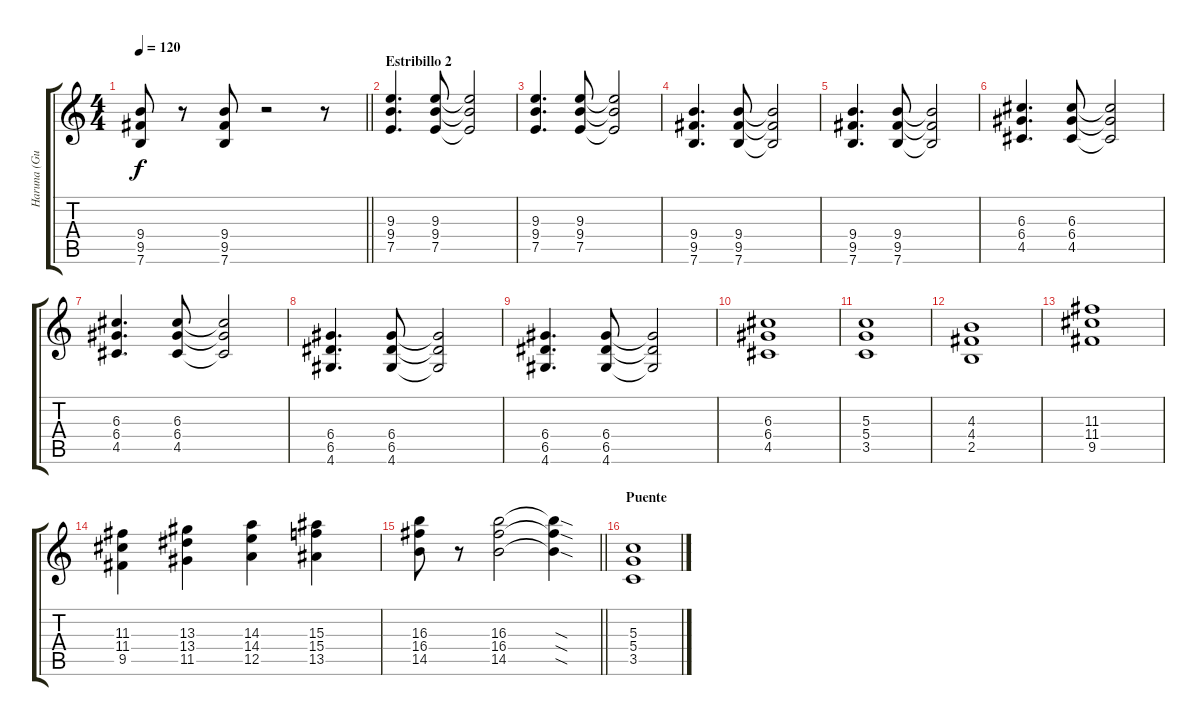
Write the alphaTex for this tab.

\track ("Haruna (Guitar)" "Haruna (Gu") {instrument overdrivenguitar}
\staff {score tabs}
\tuning (E4 B3 G3 D3 A2 E2) {hide}
\ts (4 4)
\tempo 120
\clef g2
\barLineRight lightlight
\ks c
(9.4 9.5 7.6).8{dy f} r.8 (9.4 9.5 7.6).8 r.2 r.8 |
\section ("" "Estribillo 2")
(9.3 9.4 7.5).4{d} (9.3 9.4 7.5).8 (9.3{t} 9.4{t} 7.5{t}).2 |
(9.3 9.4 7.5).4{d} (9.3 9.4 7.5).8 (9.3{t} 9.4{t} 7.5{t}).2 |
(9.4 9.5 7.6).4{d} (9.4 9.5 7.6).8 (9.4{t} 9.5{t} 7.6{t}).2 |
(9.4 9.5 7.6).4{d} (9.4 9.5 7.6).8 (9.4{t} 9.5{t} 7.6{t}).2 |
(6.3 6.4 4.5).4{d} (6.3 6.4 4.5).8 (6.3{t} 6.4{t} 4.5{t}).2 |
(6.3 6.4 4.5).4{d} (6.3 6.4 4.5).8 (6.3{t} 6.4{t} 4.5{t}).2 |
(6.4 6.5 4.6).4{d} (6.4 6.5 4.6).8 (6.4{t} 6.5{t} 4.6{t}).2 |
(6.4 6.5 4.6).4{d} (6.4 6.5 4.6).8 (6.4{t} 6.5{t} 4.6{t}).2 |
(6.3 6.4 4.5).1 |
(5.3 5.4 3.5).1 |
(4.3 4.4 2.5).1 |
(11.3 11.4 9.5).1 |
(11.3 11.4 9.5).4 (13.3 13.4 11.5).4 (14.3 14.4 12.5).4 (15.3 15.4 13.5).4 |
\barLineRight lightlight
(16.3 16.4 14.5).8 r.8 (16.3 16.4 14.5).2 (16.3{sod t} 16.4{sod t} 14.5{sod t}).4 |
\section ("" "Puente")
(5.3 5.4 3.5).1
